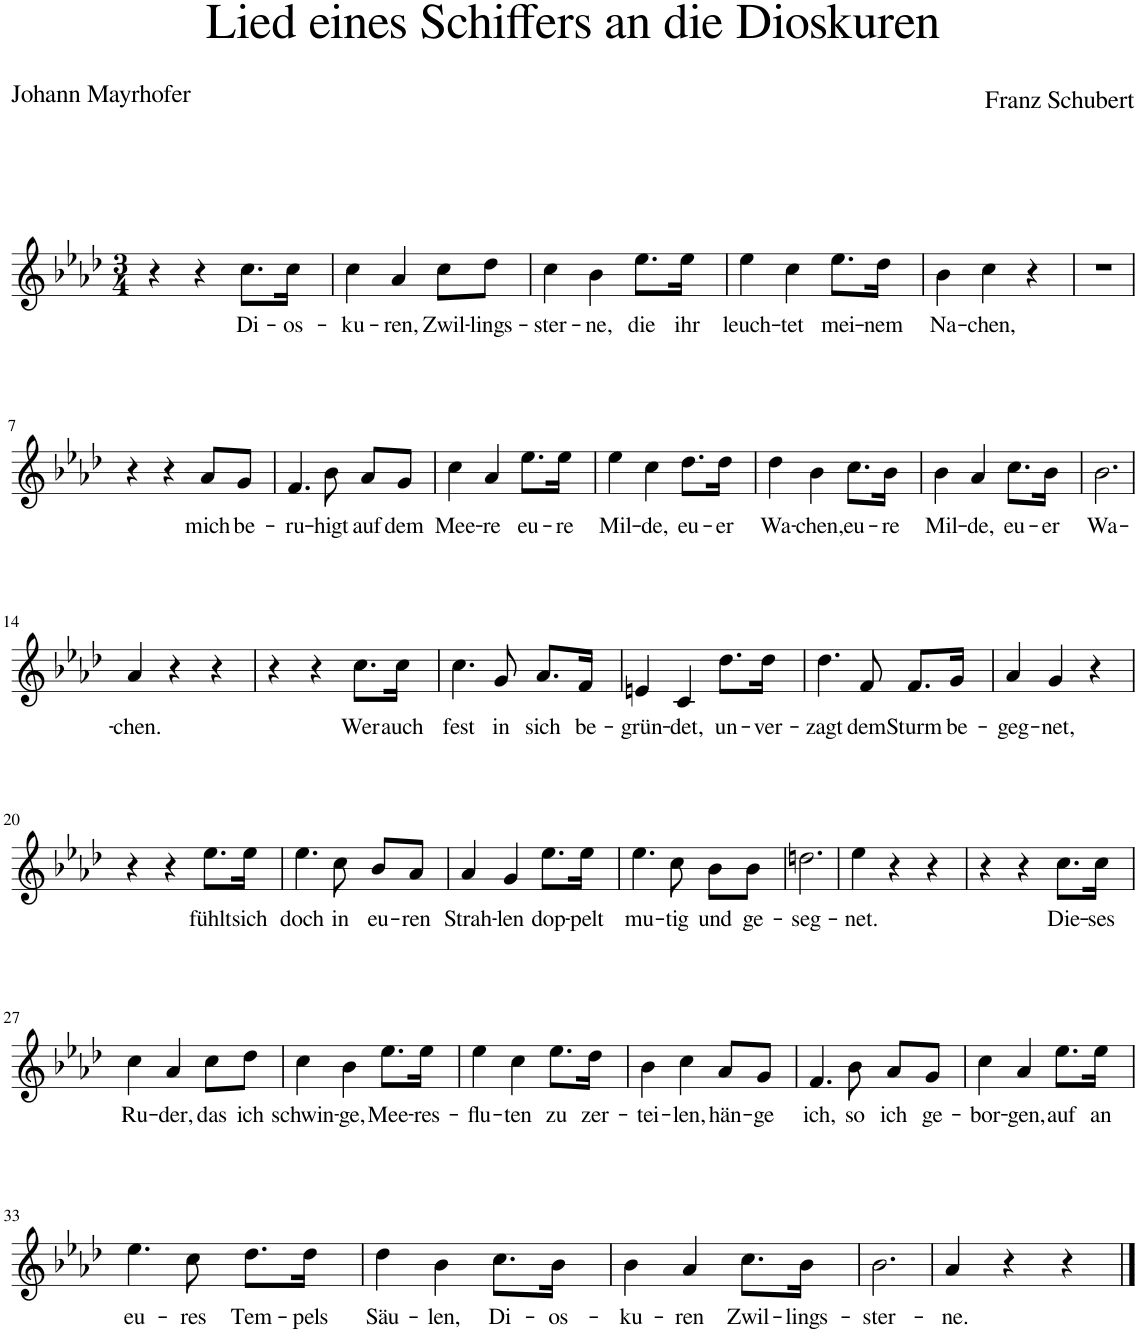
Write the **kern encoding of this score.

**kern	**text
*part1	*part1
*staff1	*staff1
*I"Piano	*
*I'Pno	*
*clefG2	*
*k[b-e-a-d-]	*
*M3/4	*
=1	=1
4r	.
4r	.
!	!LO:LY:b
8.cc\L	Di-
!	!LO:LY:b
16cc\Jk	-os-
=2	=2
!	!LO:LY:b
4cc\	-ku-
!	!LO:LY:b
4a-/	-ren,
!	!LO:LY:b
8cc\L	Zwil-
!	!LO:LY:b
8dd-\J	-lings-
=3	=3
!	!LO:LY:b
4cc\	-ster-
!	!LO:LY:b
4b-\	-ne,
!	!LO:LY:b
8.ee-\L	die
!	!LO:LY:b
16ee-\Jk	ihr
=4	=4
!	!LO:LY:b
4ee-\	leuch-
!	!LO:LY:b
4cc\	-tet
!	!LO:LY:b
8.ee-\L	mei-
!	!LO:LY:b
16dd-\Jk	-nem
=5	=5
!	!LO:LY:b
4b-\	Na-
!	!LO:LY:b
4cc\	-chen,
4r	.
=6	=6
2.r	.
!!LO:LB:g=z
=7	=7
4r	.
4r	.
!	!LO:LY:b
8a-/L	mich
!	!LO:LY:b
8g/J	be-
=8	=8
!	!LO:LY:b
4.f/	-ru-
!	!LO:LY:b
8b-\	-higt
!	!LO:LY:b
8a-/L	auf
!	!LO:LY:b
8g/J	dem
=9	=9
!	!LO:LY:b
4cc\	Mee-
!	!LO:LY:b
4a-/	-re
!	!LO:LY:b
8.ee-\L	eu-
!	!LO:LY:b
16ee-\Jk	-re
=10	=10
!	!LO:LY:b
4ee-\	Mil-
!	!LO:LY:b
4cc\	-de,
!	!LO:LY:b
8.dd-\L	eu-
!	!LO:LY:b
16dd-\Jk	-er
=11	=11
!	!LO:LY:b
4dd-\	Wa-
!	!LO:LY:b
4b-\	-chen,
!	!LO:LY:b
8.cc\L	eu-
!	!LO:LY:b
16b-\Jk	-re
=12	=12
!	!LO:LY:b
4b-\	Mil-
!	!LO:LY:b
4a-/	-de,
!	!LO:LY:b
8.cc\L	eu-
!	!LO:LY:b
16b-\Jk	-er
=13	=13
!	!LO:LY:b
2.b-\	Wa-
!!LO:LB:g=z
=14	=14
!	!LO:LY:b
4a-/	-chen.
4r	.
4r	.
=15	=15
4r	.
4r	.
!	!LO:LY:b
8.cc\L	Wer
!	!LO:LY:b
16cc\Jk	auch
=16	=16
!	!LO:LY:b
4.cc\	fest
!	!LO:LY:b
8g/	in
!	!LO:LY:b
8.a-/L	sich
!	!LO:LY:b
16f/Jk	be-
=17	=17
!	!LO:LY:b
4en/	-grün-
!	!LO:LY:b
4c/	-det,
!	!LO:LY:b
8.dd-\L	un-
!	!LO:LY:b
16dd-\Jk	-ver-
=18	=18
!	!LO:LY:b
4.dd-\	-zagt
!	!LO:LY:b
8f/	dem
!	!LO:LY:b
8.f/L	Sturm
!	!LO:LY:b
16g/Jk	be-
=19	=19
!	!LO:LY:b
4a-/	-geg-
!	!LO:LY:b
4g/	-net,
4r	.
!!LO:LB:g=z
=20	=20
4r	.
4r	.
!	!LO:LY:b
8.ee-\L	fühlt
!	!LO:LY:b
16ee-\Jk	sich
=21	=21
!	!LO:LY:b
4.ee-\	doch
!	!LO:LY:b
8cc\	in
!	!LO:LY:b
8b-/L	eu-
!	!LO:LY:b
8a-/J	-ren
=22	=22
!	!LO:LY:b
4a-/	Strah-
!	!LO:LY:b
4g/	-len
!	!LO:LY:b
8.ee-\L	dop-
!	!LO:LY:b
16ee-\Jk	-pelt
=23	=23
!	!LO:LY:b
4.ee-\	mu-
!	!LO:LY:b
8cc\	-tig
!	!LO:LY:b
8b-\L	und
!	!LO:LY:b
8b-\J	ge-
=24	=24
!	!LO:LY:b
2.ddn\	-seg-
=25	=25
!	!LO:LY:b
4ee-\	-net.
4r	.
4r	.
=26	=26
4r	.
4r	.
!	!LO:LY:b
8.cc\L	Die-
!	!LO:LY:b
16cc\Jk	-ses
!!LO:LB:g=z
=27	=27
!	!LO:LY:b
4cc\	Ru-
!	!LO:LY:b
4a-/	-der,
!	!LO:LY:b
8cc\L	das
!	!LO:LY:b
8dd-\J	ich
=28	=28
!	!LO:LY:b
4cc\	schwin-
!	!LO:LY:b
4b-\	-ge,
!	!LO:LY:b
8.ee-\L	Mee-
!	!LO:LY:b
16ee-\Jk	-res-
=29	=29
!	!LO:LY:b
4ee-\	-flu-
!	!LO:LY:b
4cc\	-ten
!	!LO:LY:b
8.ee-\L	zu
!	!LO:LY:b
16dd-\Jk	zer-
=30	=30
!	!LO:LY:b
4b-\	-tei-
!	!LO:LY:b
4cc\	-len,
!	!LO:LY:b
8a-/L	hän-
!	!LO:LY:b
8g/J	-ge
=31	=31
!	!LO:LY:b
4.f/	ich,
!	!LO:LY:b
8b-\	so
!	!LO:LY:b
8a-/L	ich
!	!LO:LY:b
8g/J	ge-
=32	=32
!	!LO:LY:b
4cc\	-bor-
!	!LO:LY:b
4a-/	-gen,
!	!LO:LY:b
8.ee-\L	auf
!	!LO:LY:b
16ee-\Jk	an
!!LO:LB:g=z
=33	=33
!	!LO:LY:b
4.ee-\	eu-
!	!LO:LY:b
8cc\	-res
!	!LO:LY:b
8.dd-\L	Tem-
!	!LO:LY:b
16dd-\Jk	-pels
=34	=34
!	!LO:LY:b
4dd-\	Säu-
!	!LO:LY:b
4b-\	-len,
!	!LO:LY:b
8.cc\L	Di-
!	!LO:LY:b
16b-\Jk	-os-
=35	=35
!	!LO:LY:b
4b-\	-ku-
!	!LO:LY:b
4a-/	ren
!	!LO:LY:b
8.cc\L	Zwil-
!	!LO:LY:b
16b-\Jk	-lings-
=36	=36
!	!LO:LY:b
2.b-\	-ster-
=37	=37
!	!LO:LY:b
4a-/	-ne.
4r	.
4r	.
==	==
*-	*-
